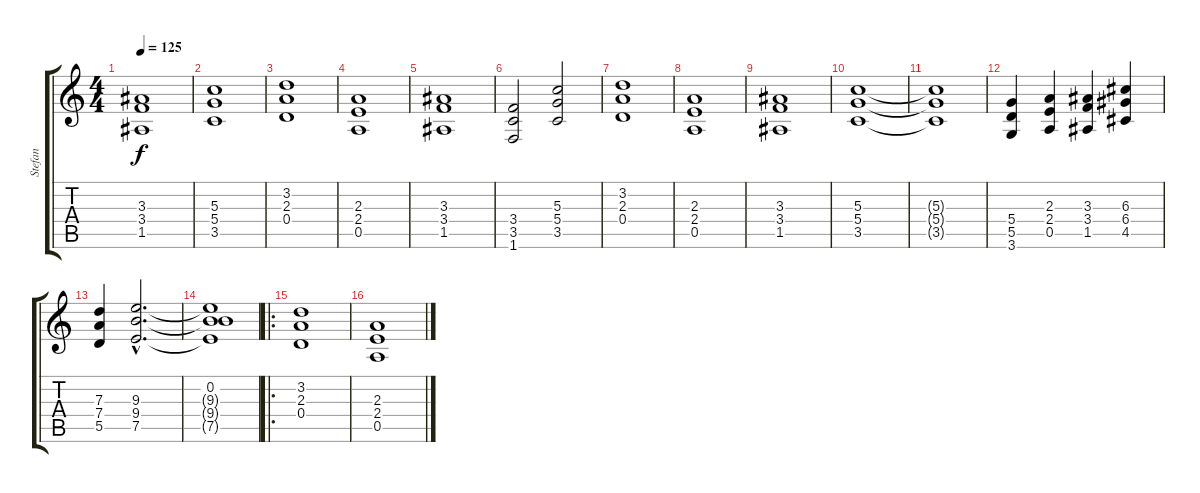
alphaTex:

\track ("Stefan" "Stefan") {instrument distortionguitar}
\staff {score tabs}
\tuning (E4 B3 G3 D3 A2 E2) {hide}
\ts (4 4)
\tempo 125
\clef g2
\ks c
(3.3 3.4 1.5).1{dy f} |
(5.3 5.4 3.5).1 |
(3.2 2.3 0.4).1 |
(2.3 2.4 0.5).1 |
(3.3 3.4 1.5).1 |
(3.4 3.5 1.6).2 (5.3 5.4 3.5).2 |
(3.2 2.3 0.4).1 |
(2.3 2.4 0.5).1 |
(3.3 3.4 1.5).1 |
(5.3 5.4 3.5).1 |
(5.3{t} 5.4{t} 3.5{t}).1 |
(5.4 5.5 3.6).4 (2.3 2.4 0.5).4 (3.3 3.4 1.5).4 (6.3 6.4 4.5).4 |
(7.3 7.4 5.5).4 (9.3{hac} 9.4{hac} 7.5{hac}).2{d} |
(0.2 9.3{t} 9.4{t} 7.5{t}).1 |
\ro
(3.2 2.3 0.4).1 |
(2.3 2.4 0.5).1
